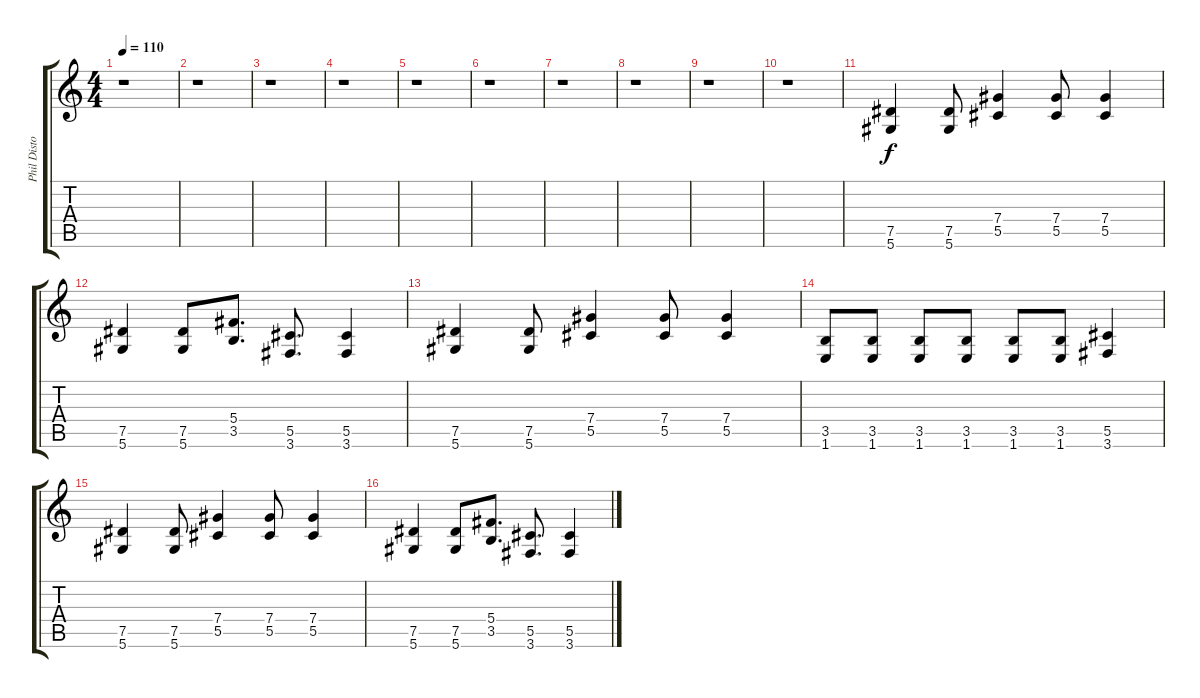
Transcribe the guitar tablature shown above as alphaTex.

\track ("Phil Distortion" "Phil Disto") {instrument distortionguitar}
\staff {score tabs}
\tuning (Eb4 Bb3 Gb3 Db3 Ab2 Eb2) {hide}
\ts (4 4)
\tempo 110
\clef g2
\ks c
r.1{dy f} |
r.1 |
r.1 |
r.1 |
r.1 |
r.1 |
r.1 |
r.1 |
r.1 |
r.1 |
(7.5 5.6).4 (7.5 5.6).8 (7.4 5.5).4 (7.4 5.5).8 (7.4 5.5).4 |
(7.5 5.6).4 (7.5 5.6).8 (5.4 3.5).8{d} (5.5 3.6).8{d} (5.5 3.6).4 |
(7.5 5.6).4 (7.5 5.6).8 (7.4 5.5).4 (7.4 5.5).8 (7.4 5.5).4 |
(3.5 1.6).8 (3.5 1.6).8 (3.5 1.6).8 (3.5 1.6).8 (3.5 1.6).8 (3.5 1.6).8 (5.5 3.6).4 |
(7.5 5.6).4 (7.5 5.6).8 (7.4 5.5).4 (7.4 5.5).8 (7.4 5.5).4 |
(7.5 5.6).4 (7.5 5.6).8 (5.4 3.5).8{d} (5.5 3.6).8{d} (5.5 3.6).4
